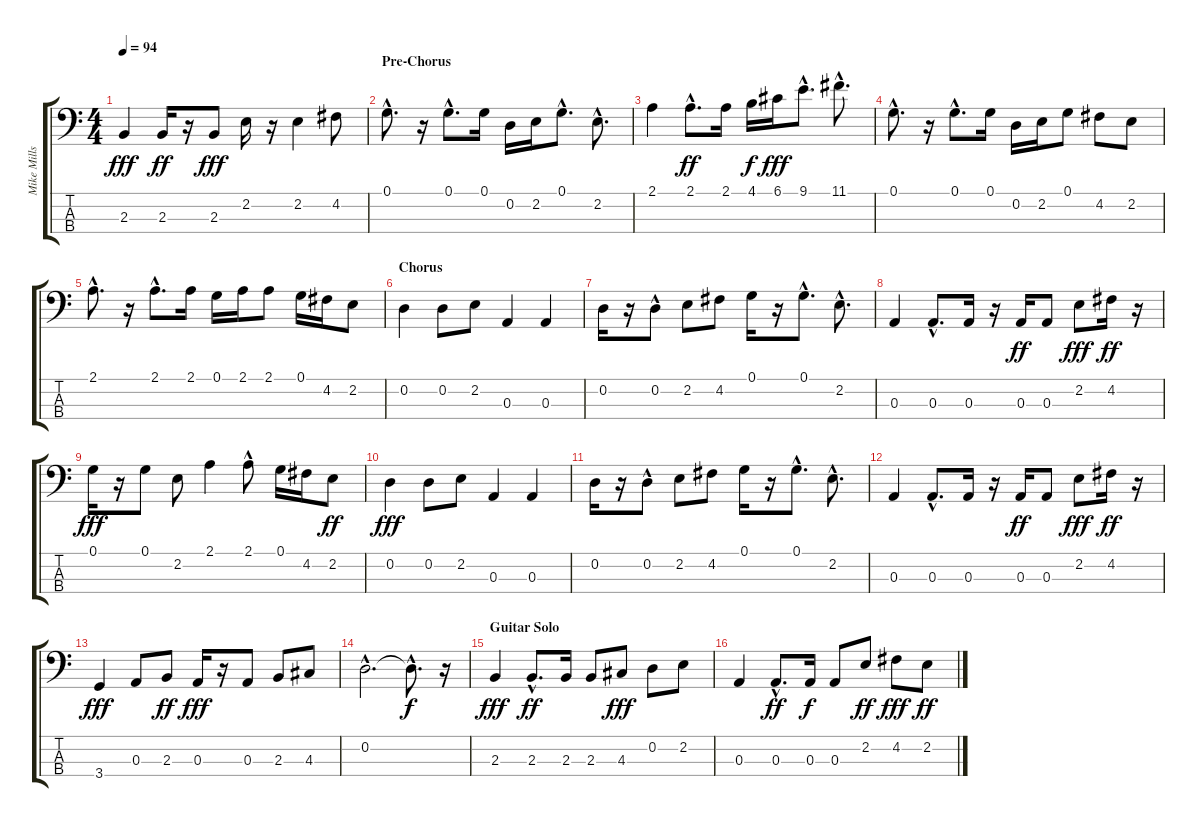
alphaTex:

\track ("Mike Mills (Bass)" "Mike Mills") {instrument electricbassfinger}
\staff {score tabs}
\tuning (G2 D2 A1 E1) {hide}
\ts (4 4)
\tempo 94
\clef f4
\ks c
2.3.4{dy fff} 2.3.16{dy ff} r.16 2.3.8{dy fff} 2.2.16 r.16 2.2.4 4.2.8 |
\section ("" "Pre-Chorus")
0.1{hac}.8{d} r.16 0.1{hac}.8{d} 0.1.16 0.2.16 2.2.16 0.1{hac}.8{d} 2.2{hac}.8{d} |
2.1.4 2.1{hac}.8{d dy ff} 2.1.16 4.1.16{dy f} 6.1.16{dy fff} 9.1{hac}.8{d} 11.1{hac}.8{d} |
0.1{hac}.8{d} r.16 0.1{hac}.8{d} 0.1.16 0.2.16 2.2.16 0.1.8 4.2.8 2.2.8 |
2.1{hac}.8{d} r.16 2.1{hac}.8{d} 2.1.16 0.1.16 2.1.16 2.1.8 0.1.16 4.2.16 2.2.8 |
\section ("" "Chorus")
0.2.4 0.2.8 2.2.8 0.3.4 0.3.4 |
0.2.16 r.16 0.2{hac}.8 2.2.8 4.2.8 0.1.16 r.16 0.1{hac}.8{d} 2.2{hac}.8{d} |
0.3.4 0.3{hac}.8{d} 0.3.16 r.16 0.3.16{dy ff} 0.3.8 2.2.8{dy fff} 4.2.16{dy ff} r.16 |
0.1.16{dy fff} r.16 0.1.8 2.2.8 2.1.4 2.1{hac}.8 0.1.16 4.2.16 2.2.8{dy ff} |
0.2.4{dy fff} 0.2.8 2.2.8 0.3.4 0.3.4 |
0.2.16 r.16 0.2{hac}.8 2.2.8 4.2.8 0.1.16 r.16 0.1{hac}.8{d} 2.2{hac}.8{d} |
0.3.4 0.3{hac}.8{d} 0.3.16 r.16 0.3.16{dy ff} 0.3.8 2.2.8{dy fff} 4.2.16{dy ff} r.16 |
3.4.4{dy fff} 0.3.8 2.3.8{dy ff} 0.3.16{dy fff} r.16 0.3.8 2.3.8 4.3.8 |
0.2{hac}.2{d} 0.2{hac t}.8{d dy f} r.16 |
\section ("" "Guitar Solo")
2.3.4{dy fff} 2.3{hac}.8{d dy ff} 2.3.16 2.3.8 4.3.8{dy fff} 0.2.8 2.2.8 |
0.3.4 0.3{hac}.8{d dy ff} 0.3.16{dy f} 0.3.8 2.2.8{dy ff} 4.2.8{dy fff} 2.2.8{dy ff}
